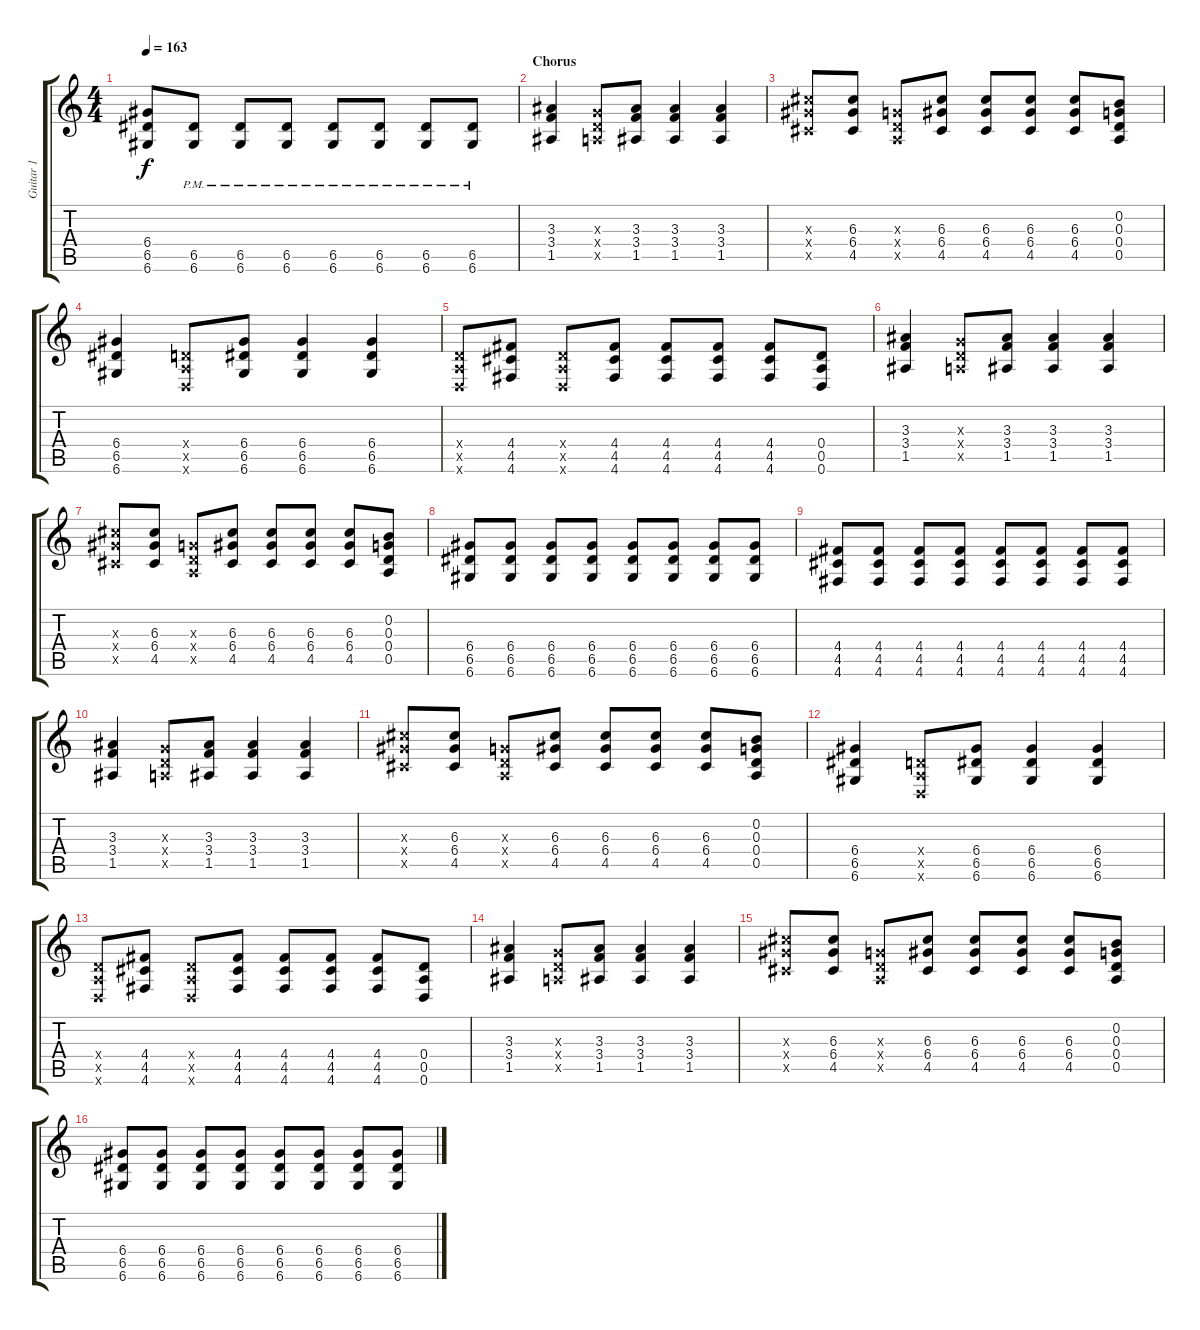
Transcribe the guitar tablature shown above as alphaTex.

\track ("Guitar 1" "Guitar 1") {instrument distortionguitar}
\staff {score tabs}
\tuning (E4 B3 G3 D3 A2 D2) {hide}
\ts (4 4)
\tempo 163
\clef g2
\ks c
(6.4{t} 6.5{t} 6.6{t}).8{dy f} (6.5{pm} 6.6{pm}).8 (6.5{pm} 6.6{pm}).8 (6.5{pm} 6.6{pm}).8 (6.5{pm} 6.6{pm}).8 (6.5{pm} 6.6{pm}).8 (6.5{pm} 6.6{pm}).8 (6.5{pm} 6.6{pm}).8 |
\section ("" "Chorus")
(3.3 3.4 1.5).4 (0.3{x} 0.4{x} 0.5{x}).8 (3.3 3.4 1.5).8 (3.3 3.4 1.5).4 (3.3 3.4 1.5).4 |
(6.3{x} 6.4{x} 4.5{x}).8 (6.3 6.4 4.5).8 (0.3{x} 0.4{x} 0.5{x}).8 (6.3 6.4 4.5).8 (6.3 6.4 4.5).8 (6.3 6.4 4.5).8 (6.3 6.4 4.5).8 (0.2 0.3 0.4 0.5).8 |
(6.4 6.5 6.6).4 (0.4{x} 0.5{x} 0.6{x}).8 (6.4 6.5 6.6).8 (6.4 6.5 6.6).4 (6.4 6.5 6.6).4 |
(0.4{x} 0.5{x} 0.6{x}).8 (4.4 4.5 4.6).8 (0.4{x} 0.5{x} 0.6{x}).8 (4.4 4.5 4.6).8 (4.4 4.5 4.6).8 (4.4 4.5 4.6).8 (4.4 4.5 4.6).8 (0.4 0.5 0.6).8 |
(3.3 3.4 1.5).4 (0.3{x} 0.4{x} 0.5{x}).8 (3.3 3.4 1.5).8 (3.3 3.4 1.5).4 (3.3 3.4 1.5).4 |
(6.3{x} 6.4{x} 4.5{x}).8 (6.3 6.4 4.5).8 (0.3{x} 0.4{x} 0.5{x}).8 (6.3 6.4 4.5).8 (6.3 6.4 4.5).8 (6.3 6.4 4.5).8 (6.3 6.4 4.5).8 (0.2 0.3 0.4 0.5).8 |
(6.4 6.5 6.6).8 (6.4 6.5 6.6).8 (6.4 6.5 6.6).8 (6.4 6.5 6.6).8 (6.4 6.5 6.6).8 (6.4 6.5 6.6).8 (6.4 6.5 6.6).8 (6.4 6.5 6.6).8 |
(4.4 4.5 4.6).8 (4.4 4.5 4.6).8 (4.4 4.5 4.6).8 (4.4 4.5 4.6).8 (4.4 4.5 4.6).8 (4.4 4.5 4.6).8 (4.4 4.5 4.6).8 (4.4 4.5 4.6).8 |
(3.3 3.4 1.5).4 (0.3{x} 0.4{x} 0.5{x}).8 (3.3 3.4 1.5).8 (3.3 3.4 1.5).4 (3.3 3.4 1.5).4 |
(6.3{x} 6.4{x} 4.5{x}).8 (6.3 6.4 4.5).8 (0.3{x} 0.4{x} 0.5{x}).8 (6.3 6.4 4.5).8 (6.3 6.4 4.5).8 (6.3 6.4 4.5).8 (6.3 6.4 4.5).8 (0.2 0.3 0.4 0.5).8 |
(6.4 6.5 6.6).4 (0.4{x} 0.5{x} 0.6{x}).8 (6.4 6.5 6.6).8 (6.4 6.5 6.6).4 (6.4 6.5 6.6).4 |
(0.4{x} 0.5{x} 0.6{x}).8 (4.4 4.5 4.6).8 (0.4{x} 0.5{x} 0.6{x}).8 (4.4 4.5 4.6).8 (4.4 4.5 4.6).8 (4.4 4.5 4.6).8 (4.4 4.5 4.6).8 (0.4 0.5 0.6).8 |
(3.3 3.4 1.5).4 (0.3{x} 0.4{x} 0.5{x}).8 (3.3 3.4 1.5).8 (3.3 3.4 1.5).4 (3.3 3.4 1.5).4 |
(6.3{x} 6.4{x} 4.5{x}).8 (6.3 6.4 4.5).8 (0.3{x} 0.4{x} 0.5{x}).8 (6.3 6.4 4.5).8 (6.3 6.4 4.5).8 (6.3 6.4 4.5).8 (6.3 6.4 4.5).8 (0.2 0.3 0.4 0.5).8 |
(6.4 6.5 6.6).8 (6.4 6.5 6.6).8 (6.4 6.5 6.6).8 (6.4 6.5 6.6).8 (6.4 6.5 6.6).8 (6.4 6.5 6.6).8 (6.4 6.5 6.6).8 (6.4 6.5 6.6).8
